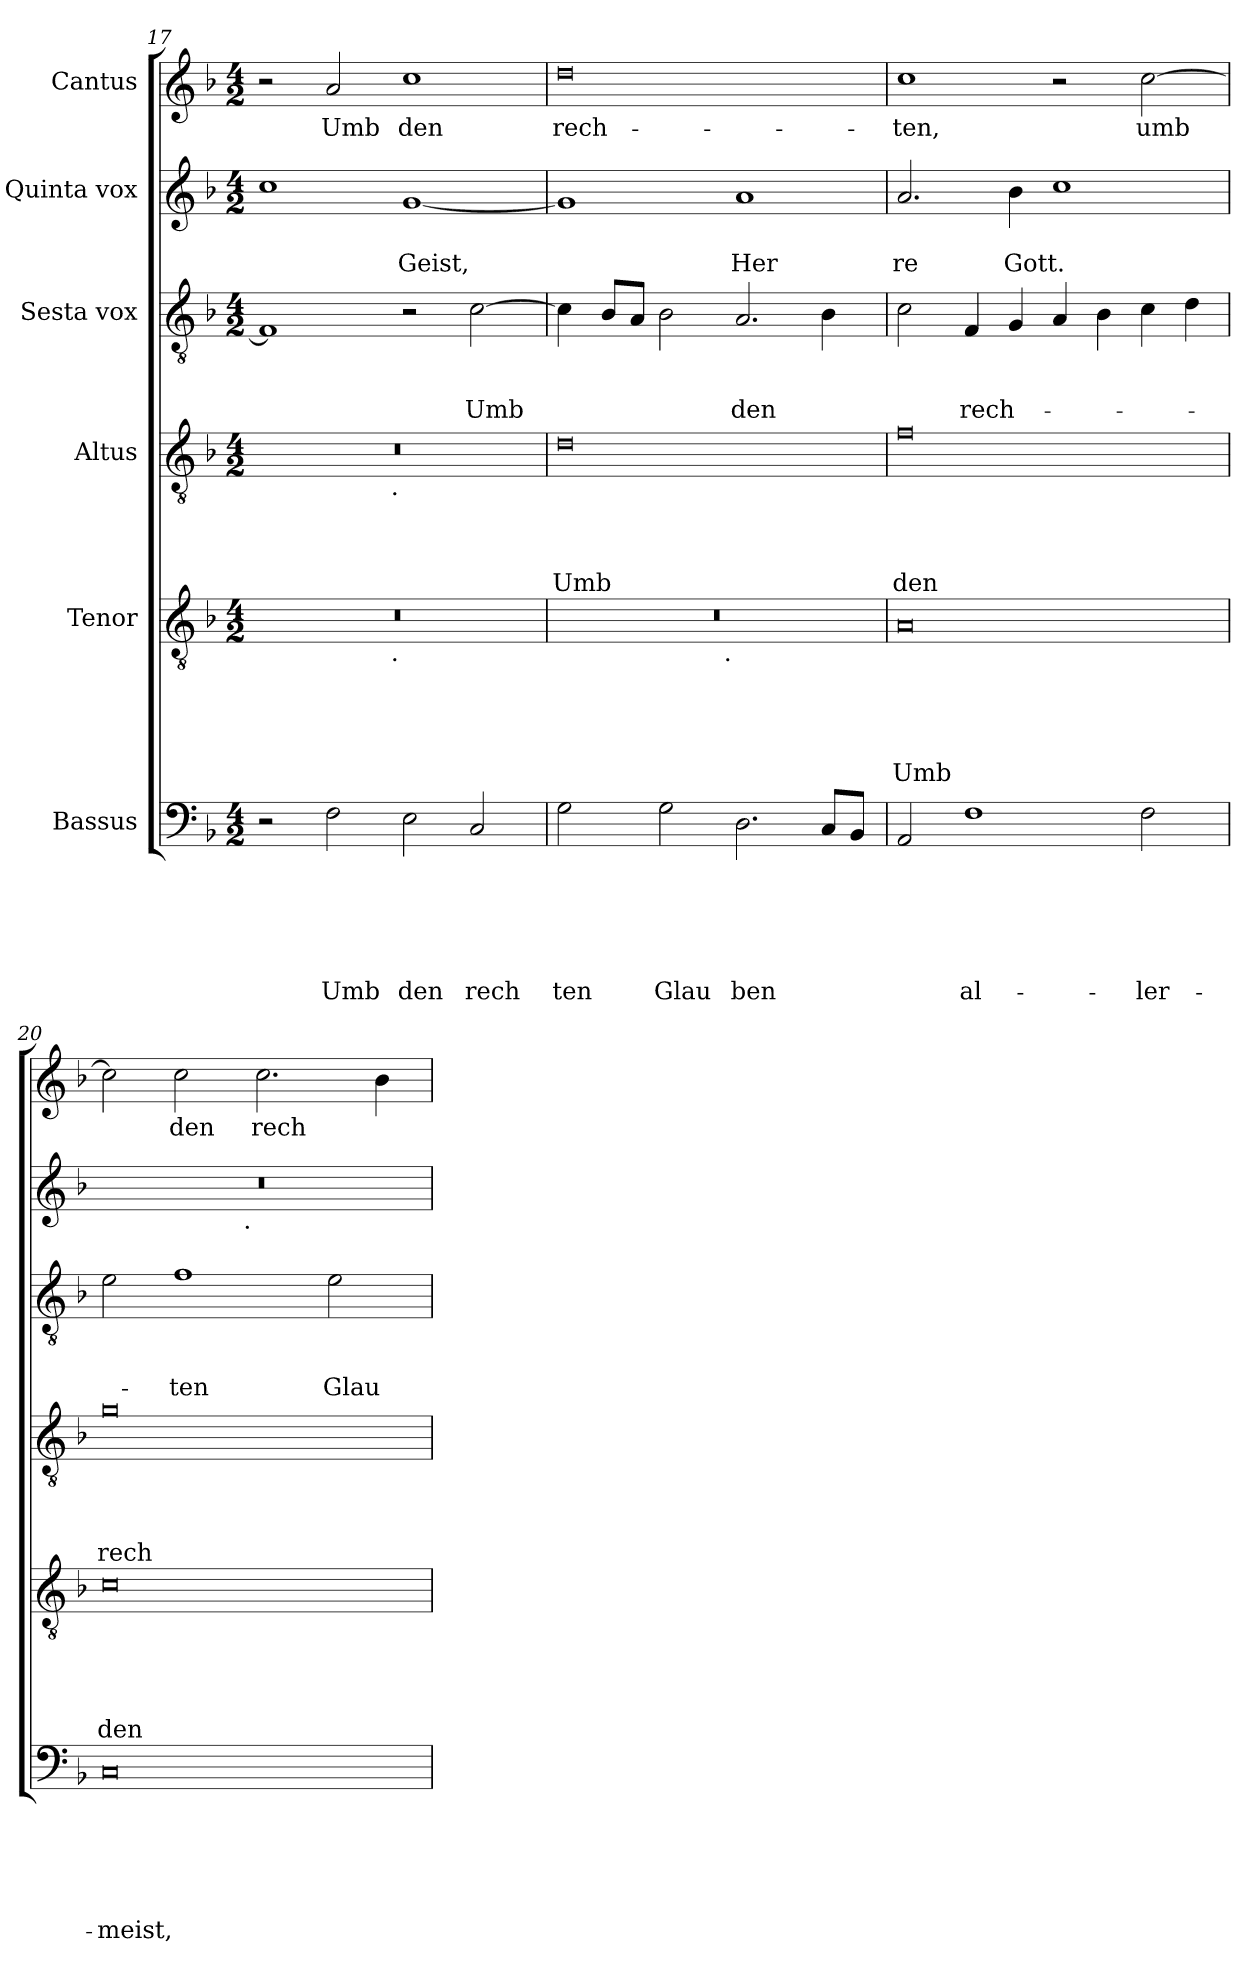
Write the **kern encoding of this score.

**kern	**text	**text	**text	**text	**text	**text	**kern	**text	**text	**text	**text	**text	**kern	**text	**text	**text	**text	**kern	**text	**text	**text	**kern	**text	**text	**kern	**text
*part6	*part6	*part6	*part6	*part6	*part6	*part6	*part5	*part5	*part5	*part5	*part5	*part5	*part4	*part4	*part4	*part4	*part4	*part3	*part3	*part3	*part3	*part2	*part2	*part2	*part1	*part1
*staff6	*staff6	*staff6	*staff6	*staff6	*staff6	*staff6	*staff5	*staff5	*staff5	*staff5	*staff5	*staff5	*staff4	*staff4	*staff4	*staff4	*staff4	*staff3	*staff3	*staff3	*staff3	*staff2	*staff2	*staff2	*staff1	*staff1
*I"Bassus	*	*	*	*	*	*	*I"Tenor	*	*	*	*	*	*I"Altus	*	*	*	*	*I"Sesta vox	*	*	*	*I"Quinta vox	*	*	*I"Cantus	*
*clefF4	*	*	*	*	*	*	*clefGv2	*	*	*	*	*	*clefGv2	*	*	*	*	*clefGv2	*	*	*	*clefG2	*	*	*clefG2	*
*k[b-]	*	*	*	*	*	*	*k[b-]	*	*	*	*	*	*k[b-]	*	*	*	*	*k[b-]	*	*	*	*k[b-]	*	*	*k[b-]	*
*F:	*	*	*	*	*	*	*F:	*	*	*	*	*	*F:	*	*	*	*	*F:	*	*	*	*F:	*	*	*F:	*
*M4/2	*	*	*	*	*	*	*M4/2	*	*	*	*	*	*M4/2	*	*	*	*	*M4/2	*	*	*	*M4/2	*	*	*M4/2	*
=17	=17	=17	=17	=17	=17	=17	=17	=17	=17	=17	=17	=17	=17	=17	=17	=17	=17	=17	=17	=17	=17	=17	=17	=17	=17	=17
*	*	*	*	*	*	*	*^	*	*	*	*	*	*^	*	*	*	*	*	*	*	*	*	*	*	*	*
2r	.	.	.	.	.	.	0r	2ryy	.	.	.	.	.	0r	2ryy	.	.	.	.	1F]	.	.	.	1cc	.	.	2r	.
!	!	!	!	!	!	!LO:LY:b	!	!	!	!	!	!	!	!	!	!	!	!	!	!	!	!	!	!	!	!	!	!LO:LY:b
2F\	.	.	.	.	.	Umb	.	4...ryy	.	.	.	.	.	.	4...ryy	.	.	.	.	.	.	.	.	.	.	.	2a/	Umb
!	!	!	!	!	!	!	!	!	!	!	!	!	!	!	!LO:TX:b:t=.	!	!	!	!	!	!	!	!	!	!	!	!	!
!	!	!	!	!	!	!	!	!LO:TX:b:t=.	!	!	!	!	!	!	!	!	!	!	!	!	!	!	!	!	!	!	!	!
.	.	.	.	.	.	.	.	1ryy	.	.	.	.	.	.	1ryy	.	.	.	.	.	.	.	.	.	.	.	.	.
!	!	!	!	!	!	!LO:LY:b	!	!	!	!	!	!	!	!	!	!	!	!	!	!	!	!	!	!	!	!LO:LY:b	!	!LO:LY:b
2E\	.	.	.	.	.	den	.	.	.	.	.	.	.	.	.	.	.	.	.	2r	.	.	.	[<1g	.	Geist,	1cc	den
!	!	!	!	!	!	!LO:LY:b	!	!	!	!	!	!	!	!	!	!	!	!	!	!	!	!	!LO:LY:b	!	!	!	!	!
2C/	.	.	.	.	.	rech	.	.	.	.	.	.	.	.	.	.	.	.	.	[>2c\	.	.	Umb	.	.	.	.	.
.	.	.	.	.	.	.	.	32ryy	.	.	.	.	.	.	32ryy	.	.	.	.	.	.	.	.	.	.	.	.	.
=18	=18	=18	=18	=18	=18	=18	=18	=18	=18	=18	=18	=18	=18	=18	=18	=18	=18	=18	=18	=18	=18	=18	=18	=18	=18	=18	=18	=18
!	!	!	!	!	!	!LO:LY:b	!	!	!	!	!	!	!	!	!	!	!	!	!LO:LY:b	!	!	!	!	!	!	!	!	!LO:LY:b
*	*	*	*	*	*	*	*	*	*	*	*	*	*	*v	*v	*	*	*	*	*	*	*	*	*	*	*	*	*
2G\	.	.	.	.	.	ten	0r	2ryy	.	.	.	.	.	0d	.	.	.	Umb	4c\]	.	.	.	1g]	.	.	0dd	rech-
.	.	.	.	.	.	.	.	.	.	.	.	.	.	.	.	.	.	.	8B-/L	.	.	.	.	.	.	.	.
.	.	.	.	.	.	.	.	.	.	.	.	.	.	.	.	.	.	.	8A/J	.	.	.	.	.	.	.	.
!	!	!	!	!	!	!LO:LY:b	!	!	!	!	!	!	!	!	!	!	!	!	!	!	!	!	!	!	!	!	!
2G\	.	.	.	.	.	Glau	.	4...ryy	.	.	.	.	.	.	.	.	.	.	2B-\	.	.	.	.	.	.	.	.
!	!	!	!	!	!	!	!	!LO:TX:b:t=.	!	!	!	!	!	!	!	!	!	!	!	!	!	!	!	!	!	!	!
.	.	.	.	.	.	.	.	1ryy	.	.	.	.	.	.	.	.	.	.	.	.	.	.	.	.	.	.	.
!	!	!	!	!	!	!LO:LY:b	!	!	!	!	!	!	!	!	!	!	!	!	!	!	!	!LO:LY:b	!	!	!LO:LY:b	!	!
2.D\	.	.	.	.	.	ben	.	.	.	.	.	.	.	.	.	.	.	.	2.A/	.	.	den	1a	.	Her	.	.
8C/L	.	.	.	.	.	.	.	.	.	.	.	.	.	.	.	.	.	.	4B-\	.	.	.	.	.	.	.	.
8BB-/J	.	.	.	.	.	.	.	.	.	.	.	.	.	.	.	.	.	.	.	.	.	.	.	.	.	.	.
.	.	.	.	.	.	.	.	32ryy	.	.	.	.	.	.	.	.	.	.	.	.	.	.	.	.	.	.	.
!!LO:LB:g=z
=19	=19	=19	=19	=19	=19	=19	=19	=19	=19	=19	=19	=19	=19	=19	=19	=19	=19	=19	=19	=19	=19	=19	=19	=19	=19	=19	=19
!	!	!	!	!	!	!	!	!	!	!	!	!	!LO:LY:b	!	!	!	!	!LO:LY:b	!	!	!	!	!	!	!LO:LY:b	!	!LO:LY:b
*	*	*	*	*	*	*	*v	*v	*	*	*	*	*	*	*	*	*	*	*	*	*	*	*	*	*	*	*
2AA/	.	.	.	.	.	.	0A	.	.	.	.	Umb	0f	.	.	.	den	2c\	.	.	.	2.a/	.	re	1cc	-ten,
!	!	!	!	!	!	!LO:LY:b	!	!	!	!	!	!	!	!	!	!	!	!	!	!	!LO:LY:b	!	!	!	!	!
1F	.	.	.	.	.	al-	.	.	.	.	.	.	.	.	.	.	.	4F/	.	.	rech-	.	.	.	.	.
!	!	!	!	!	!	!	!	!	!	!	!	!	!	!	!	!	!	!	!	!	!	!	!	!LO:LY:b	!	!
.	.	.	.	.	.	.	.	.	.	.	.	.	.	.	.	.	.	4G/	.	.	.	4b-\	.	Gott.	.	.
.	.	.	.	.	.	.	.	.	.	.	.	.	.	.	.	.	.	4A/	.	.	.	1cc	.	.	2r	.
.	.	.	.	.	.	.	.	.	.	.	.	.	.	.	.	.	.	4B-\	.	.	.	.	.	.	.	.
!	!	!	!	!	!	!LO:LY:b	!	!	!	!	!	!	!	!	!	!	!	!	!	!	!	!	!	!	!	!LO:LY:b
2F\	.	.	.	.	.	-ler-	.	.	.	.	.	.	.	.	.	.	.	4c\	.	.	.	.	.	.	[>2cc\	umb
.	.	.	.	.	.	.	.	.	.	.	.	.	.	.	.	.	.	4d\	.	.	.	.	.	.	.	.
=20	=20	=20	=20	=20	=20	=20	=20	=20	=20	=20	=20	=20	=20	=20	=20	=20	=20	=20	=20	=20	=20	=20	=20	=20	=20	=20
!	!	!	!	!	!	!LO:LY:b	!	!	!	!	!	!LO:LY:b	!	!	!	!	!LO:LY:b	!	!	!	!	!	!	!	!	!
*	*	*	*	*	*	*	*	*	*	*	*	*	*	*	*	*	*	*	*	*	*	*^	*	*	*	*
0C	.	.	.	.	.	-meist,	0c	.	.	.	.	den	0g	.	.	.	rech-	2e\	.	.	.	0r	2ryy	.	.	2cc\]	.
!	!	!	!	!	!	!	!	!	!	!	!	!	!	!	!	!	!	!	!	!	!LO:LY:b	!	!	!	!	!	!LO:LY:b
.	.	.	.	.	.	.	.	.	.	.	.	.	.	.	.	.	.	1f	.	.	-ten	.	4...ryy	.	.	2cc\	den
!	!	!	!	!	!	!	!	!	!	!	!	!	!	!	!	!	!	!	!	!	!	!	!LO:TX:b:t=.	!	!	!	!
.	.	.	.	.	.	.	.	.	.	.	.	.	.	.	.	.	.	.	.	.	.	.	1ryy	.	.	.	.
!	!	!	!	!	!	!	!	!	!	!	!	!	!	!	!	!	!	!	!	!	!	!	!	!	!	!	!LO:LY:b
.	.	.	.	.	.	.	.	.	.	.	.	.	.	.	.	.	.	.	.	.	.	.	.	.	.	2.cc\	rech
!	!	!	!	!	!	!	!	!	!	!	!	!	!	!	!	!	!	!	!	!	!LO:LY:b	!	!	!	!	!	!
.	.	.	.	.	.	.	.	.	.	.	.	.	.	.	.	.	.	2e\	.	.	Glau-	.	.	.	.	.	.
.	.	.	.	.	.	.	.	.	.	.	.	.	.	.	.	.	.	.	.	.	.	.	.	.	.	4b-\	.
.	.	.	.	.	.	.	.	.	.	.	.	.	.	.	.	.	.	.	.	.	.	.	32ryy	.	.	.	.
*	*	*	*	*	*	*	*	*	*	*	*	*	*	*	*	*	*	*	*	*	*	*v	*v	*	*	*	*
=	=	=	=	=	=	=	=	=	=	=	=	=	=	=	=	=	=	=	=	=	=	=	=	=	=	=
*-	*-	*-	*-	*-	*-	*-	*-	*-	*-	*-	*-	*-	*-	*-	*-	*-	*-	*-	*-	*-	*-	*-	*-	*-	*-	*-
